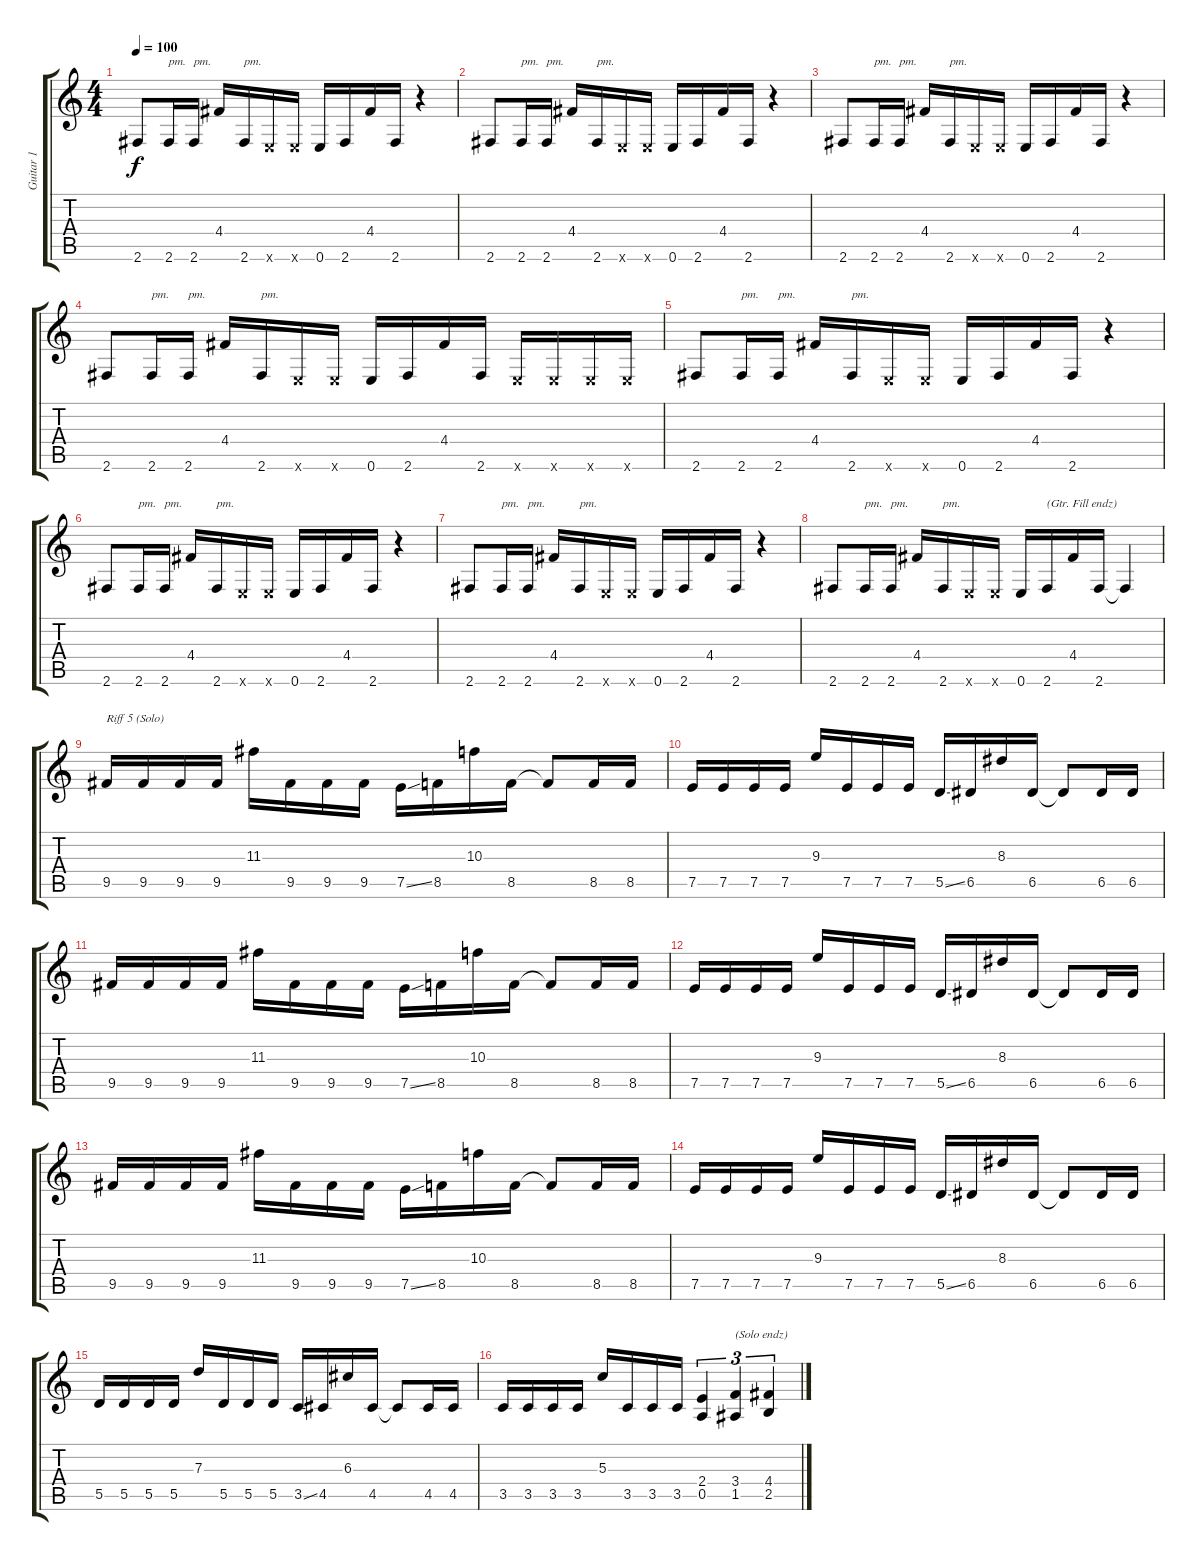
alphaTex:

\track ("Guitar 1" "Guitar 1") {instrument distortionguitar}
\staff {score tabs}
\tuning (E4 B3 G3 D3 A2 E2) {hide}
\ts (4 4)
\tempo 100
\clef g2
\ks c
2.6.8{dy f} 2.6.16{txt "pm."} 2.6.16{txt "pm."} 4.4.16 2.6.16{txt "pm."} 0.6{x}.16 0.6{x}.16 0.6.16 2.6.16 4.4.16 2.6.16 r.4 |
2.6.8 2.6.16{txt "pm."} 2.6.16{txt "pm."} 4.4.16 2.6.16{txt "pm."} 0.6{x}.16 0.6{x}.16 0.6.16 2.6.16 4.4.16 2.6.16 r.4 |
2.6.8 2.6.16{txt "pm."} 2.6.16{txt "pm."} 4.4.16 2.6.16{txt "pm."} 0.6{x}.16 0.6{x}.16 0.6.16 2.6.16 4.4.16 2.6.16 r.4 |
2.6.8 2.6.16{txt "pm."} 2.6.16{txt "pm."} 4.4.16 2.6.16{txt "pm."} 0.6{x}.16 0.6{x}.16 0.6.16 2.6.16 4.4.16 2.6.16 0.6{x}.16 0.6{x}.16 0.6{x}.16 0.6{x}.16 |
2.6.8 2.6.16{txt "pm."} 2.6.16{txt "pm."} 4.4.16 2.6.16{txt "pm."} 0.6{x}.16 0.6{x}.16 0.6.16 2.6.16 4.4.16 2.6.16 r.4 |
2.6.8 2.6.16{txt "pm."} 2.6.16{txt "pm."} 4.4.16 2.6.16{txt "pm."} 0.6{x}.16 0.6{x}.16 0.6.16 2.6.16 4.4.16 2.6.16 r.4 |
2.6.8 2.6.16{txt "pm."} 2.6.16{txt "pm."} 4.4.16 2.6.16{txt "pm."} 0.6{x}.16 0.6{x}.16 0.6.16 2.6.16 4.4.16 2.6.16 r.4 |
2.6.8 2.6.16{txt "pm."} 2.6.16{txt "pm."} 4.4.16 2.6.16{txt "pm."} 0.6{x}.16 0.6{x}.16 0.6.16 2.6.16{txt "(Gtr. Fill endz)"} 4.4.16 2.6.16 2.6{t}.4 |
9.5.16{txt "Riff 5 (Solo)"} 9.5.16 9.5.16 9.5.16 11.3.16 9.5.16 9.5.16 9.5.16 7.5{ss}.16 8.5.16 10.3.16 8.5.16 8.5{t}.8 8.5.16 8.5.16 |
7.5.16 7.5.16 7.5.16 7.5.16 9.3.16 7.5.16 7.5.16 7.5.16 5.5{ss}.16 6.5.16 8.3.16 6.5.16 6.5{t}.8 6.5.16 6.5.16 |
9.5.16 9.5.16 9.5.16 9.5.16 11.3.16 9.5.16 9.5.16 9.5.16 7.5{ss}.16 8.5.16 10.3.16 8.5.16 8.5{t}.8 8.5.16 8.5.16 |
7.5.16 7.5.16 7.5.16 7.5.16 9.3.16 7.5.16 7.5.16 7.5.16 5.5{ss}.16 6.5.16 8.3.16 6.5.16 6.5{t}.8 6.5.16 6.5.16 |
9.5.16 9.5.16 9.5.16 9.5.16 11.3.16 9.5.16 9.5.16 9.5.16 7.5{ss}.16 8.5.16 10.3.16 8.5.16 8.5{t}.8 8.5.16 8.5.16 |
7.5.16 7.5.16 7.5.16 7.5.16 9.3.16 7.5.16 7.5.16 7.5.16 5.5{ss}.16 6.5.16 8.3.16 6.5.16 6.5{t}.8 6.5.16 6.5.16 |
5.5.16 5.5.16 5.5.16 5.5.16 7.3.16 5.5.16 5.5.16 5.5.16 3.5{ss}.16 4.5.16 6.3.16 4.5.16 4.5{t}.8 4.5.16 4.5.16 |
3.5.16 3.5.16 3.5.16 3.5.16 5.3.16 3.5.16 3.5.16 3.5.16 (2.4 0.5).4{tu (3 2)} (3.4 1.5).4{tu (3 2) txt "(Solo endz)"} (4.4 2.5).4{tu (3 2)}
